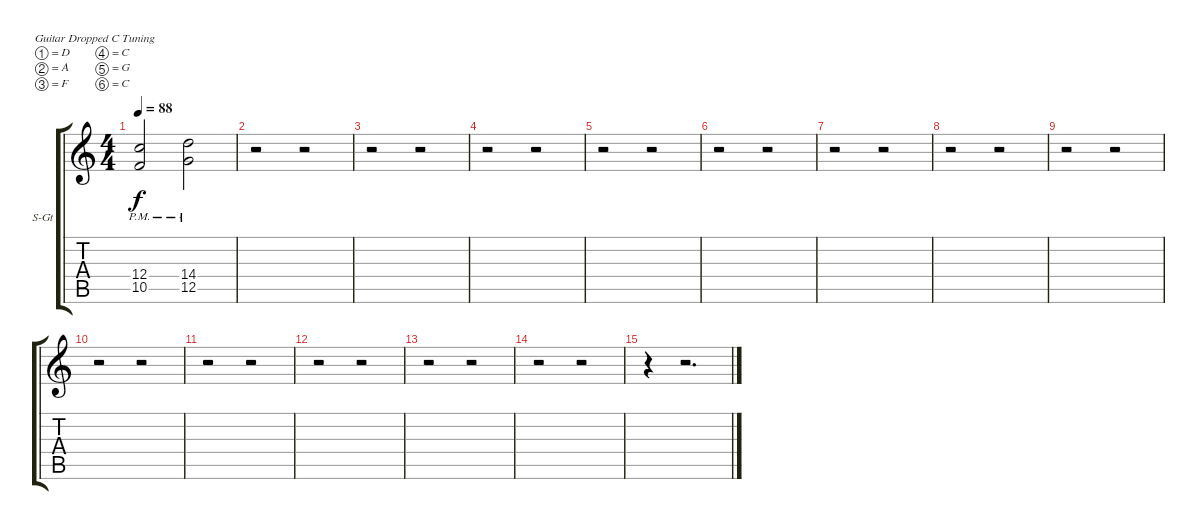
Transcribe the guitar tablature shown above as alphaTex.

\bracketExtendMode groupsimilarinstruments
\firstSystemTrackNameOrientation horizontal
\otherSystemsTrackNameOrientation horizontal
\track ("Electric Guitar" "S-Gt") {instrument lead5charang}
\staff {score tabs}
\tuning (D4 A3 F3 C3 G2 C2)
\displaytranspose 12
\ts (4 4)
\tempo 88
\clef g2
\ks c
(12.4{pm} 10.5{pm}).2{dy f} (14.4{pm} 12.5{pm}).2 |
r.2 r.2 |
r.2 r.2 |
r.2 r.2 |
r.2 r.2 |
r.2 r.2 |
r.2 r.2 |
r.2 r.2 |
r.2 r.2 |
r.2 r.2 |
r.2 r.2 |
r.2 r.2 |
r.2 r.2 |
r.2 r.2 |
r.4 r.2{d}
